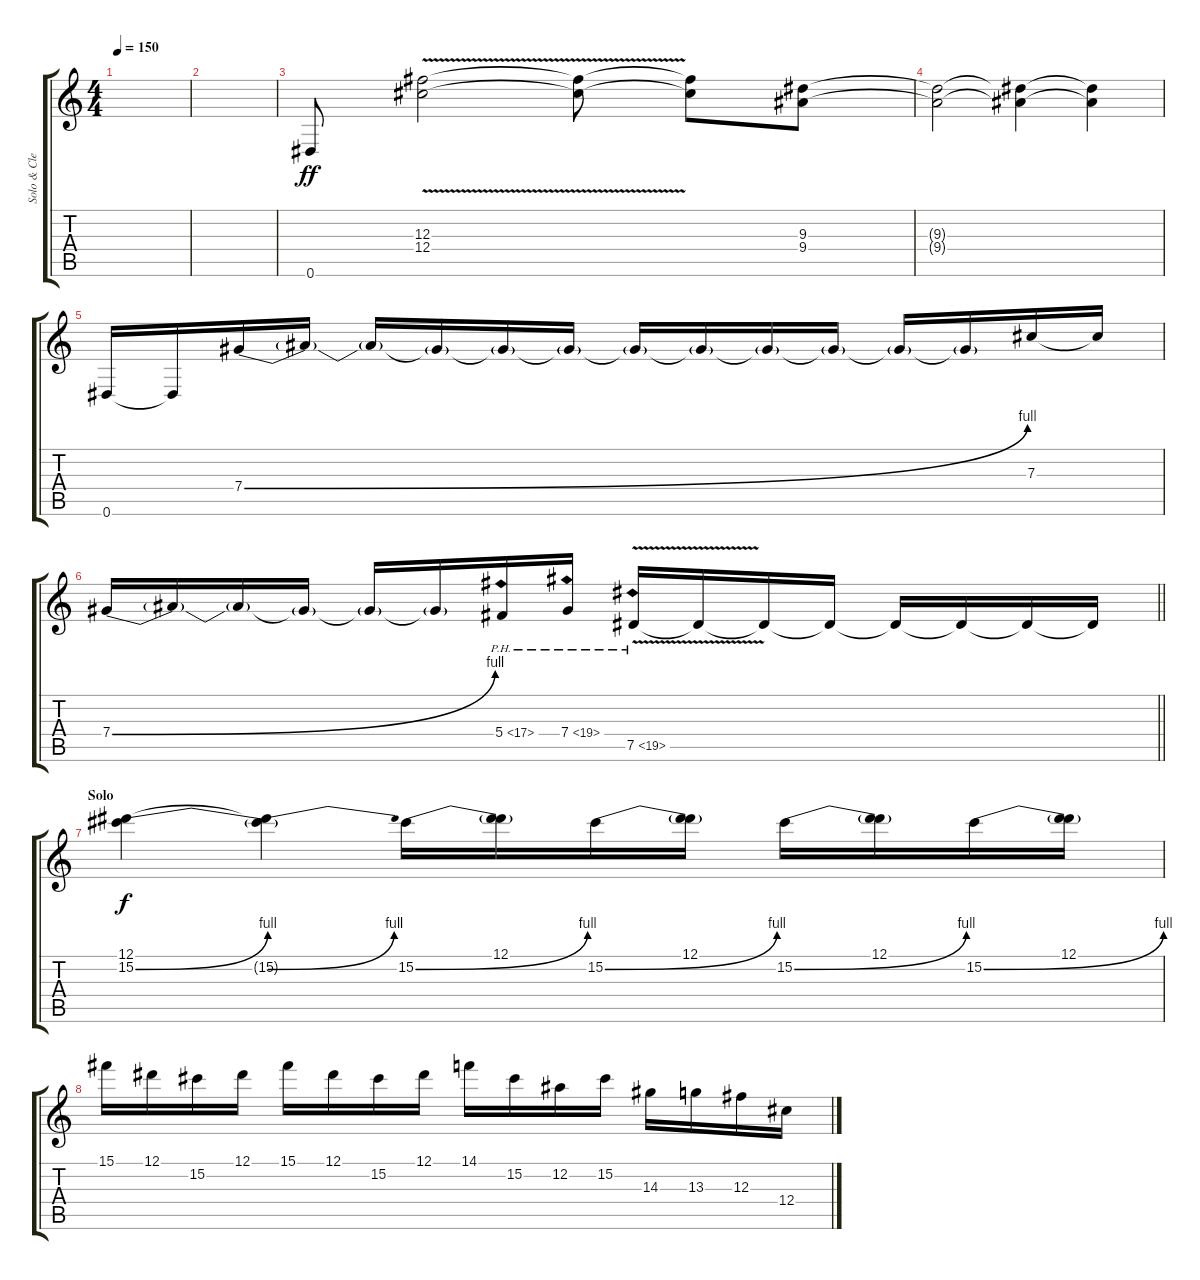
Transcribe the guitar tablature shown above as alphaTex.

\track ("Solo & Clean" "Solo & Cle") {instrument distortionguitar}
\staff {score tabs}
\tuning (Eb4 Bb3 Gb3 Db3 Ab2 Eb2) {hide}
\ts (4 4)
\tempo 150
\clef g2
\ks c
|
|
0.6.8{dy ff instrument distortionguitar} (12.3{v} 12.4{v}).2 (12.3{t} 12.4{t}).8 (12.3{t} 12.4{t}).8 (9.3 9.4).8 |
(9.3{t} 9.4{t}).2 (9.3{t} 9.4{t}).4 (9.3{t} 9.4{t}).4 |
0.6.16 0.6{t}.16 7.4{be (bend 0 0 60 4)}.16 7.4{t}.16 7.4{t}.16 7.4{t}.16 7.4{t}.16 7.4{t}.16 7.4{t}.16 7.4{t}.16 7.4{t}.16 7.4{t}.16 7.4{t}.16 7.4{t}.16 7.3.16 7.3{t}.16 |
\barLineRight lightlight
7.4{be (bend 0 0 60 4)}.16 7.4{t}.16 7.4{t}.16 7.4{t}.16 7.4{t}.16 7.4{t}.16 5.4{ph 12}.16 7.4{ph 12}.16 7.5{ph 12 v}.16 7.5{t}.16 7.5{t}.16 7.5{t}.16 7.5{t}.16 7.5{t}.16 7.5{t}.16 7.5{t}.16 |
\section ("" "Solo")
(12.1 15.2{be (bend 0 0 60 4)}).4{dy f} (12.1{t} 15.2{be (bend 0 0 60 4) t}).4 15.2{be (bend 0 0 60 4)}.16 (12.1 15.2{t}).16 15.2{be (bend 0 0 60 4)}.16 (12.1 15.2{t}).16 15.2{be (bend 0 0 60 4)}.16 (12.1 15.2{t}).16 15.2{be (bend 0 0 60 4)}.16 (12.1 15.2{t}).16 |
15.1.16 12.1.16 15.2.16 12.1.16 15.1.16 12.1.16 15.2.16 12.1.16 14.1.16 15.2.16 12.2.16 15.2.16 14.3.16 13.3.16 12.3.16 12.4.16
